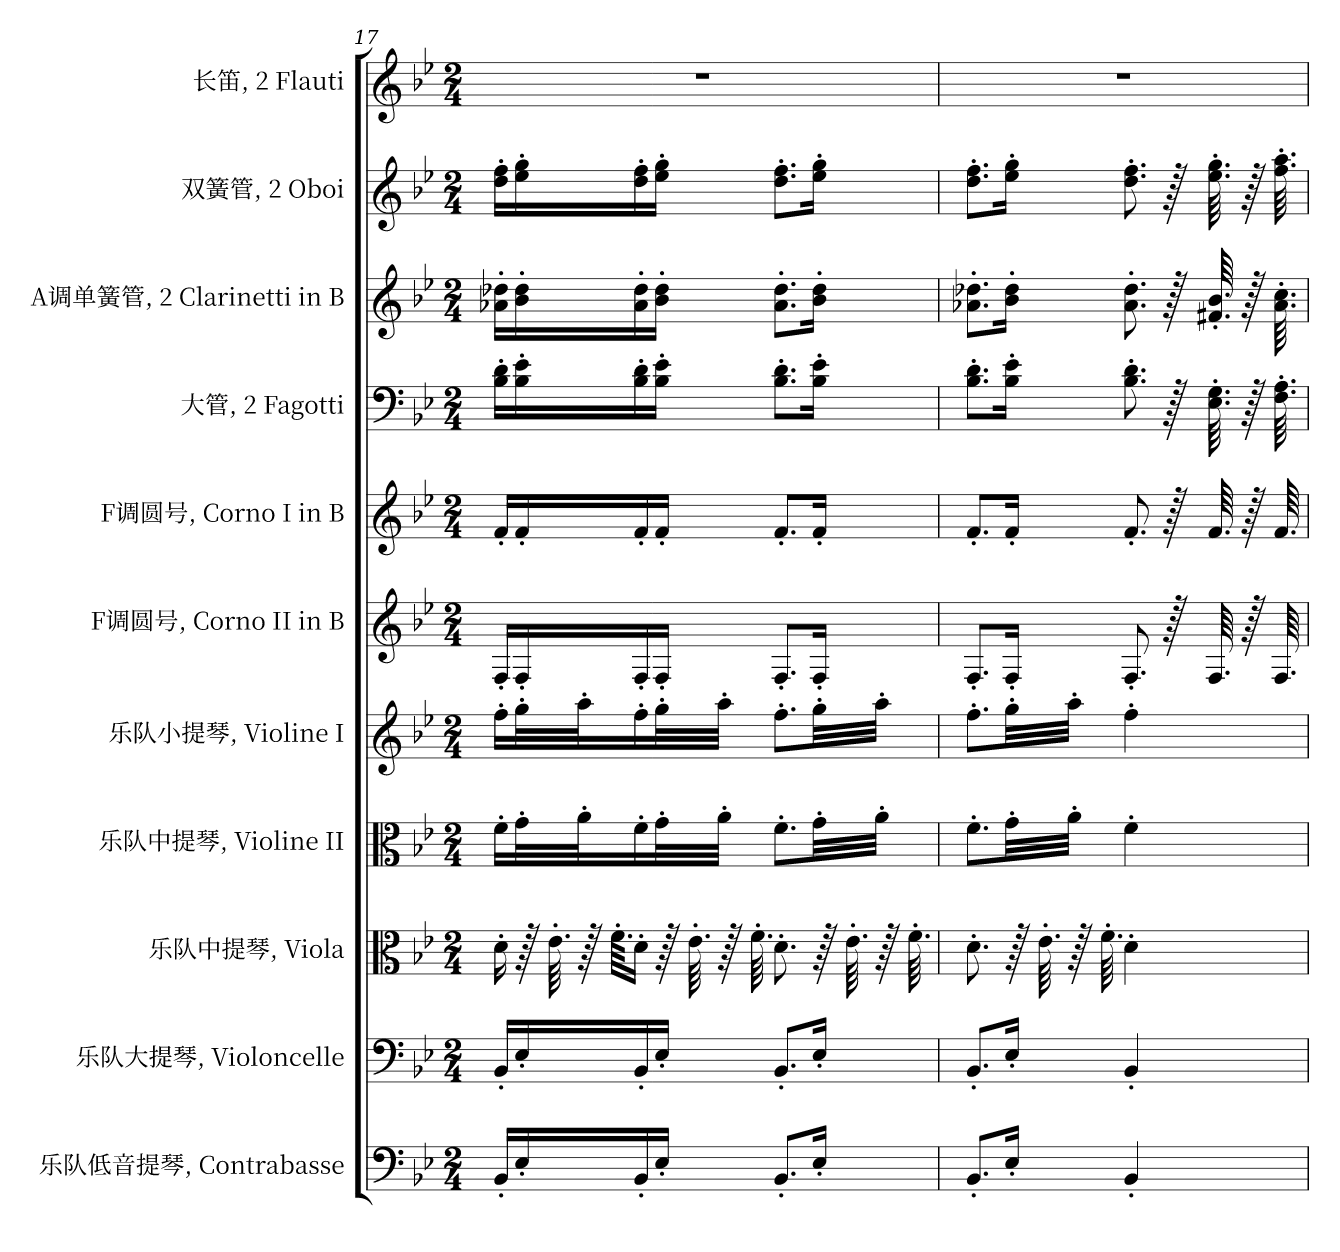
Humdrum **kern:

**kern	**kern	**kern	**kern	**kern	**kern	**kern	**kern	**kern	**kern	**kern
*part11	*part10	*part9	*part8	*part7	*part6	*part5	*part4	*part3	*part2	*part1
*staff11	*staff10	*staff9	*staff8	*staff7	*staff6	*staff5	*staff4	*staff3	*staff2	*staff1
*I"乐队低音提琴, Contrabasse	*I"乐队大提琴, Violoncelle	*I"乐队中提琴, Viola	*I"乐队中提琴, Violine II	*I"乐队小提琴, Violine I	*I"F调圆号, Corno II in B	*I"F调圆号, Corno I in B	*I"大管, 2 Fagotti	*I"A调单簧管, 2 Clarinetti in B	*I"双簧管, 2 Oboi	*I"长笛, 2 Flauti
*I'Cbs.	*	*	*	*	*	*	*	*I'A Cl.	*I'Ob.	*I'Fl.
*clefF4	*clefF4	*clefC3	*clefC3	*clefG2	*clefG2	*clefG2	*clefF4	*clefG2	*clefG2	*clefG2
*ITrd7c12	*	*	*	*	*ITrd4c7	*ITrd4c7	*	*ITrd2c3	*	*
*k[b-e-]	*k[b-e-]	*k[b-e-]	*k[b-e-]	*k[b-e-]	*k[b-e-a-]	*k[b-e-a-]	*k[b-e-]	*k[f#]	*k[b-e-]	*k[b-e-]
*M2/4	*M2/4	*M2/4	*M2/4	*M2/4	*M2/4	*M2/4	*M2/4	*M2/4	*M2/4	*M2/4
=17	=17	=17	=17	=17	=17	=17	=17	=17	=17	=17
16BBB-'/LL	16BB-'/LL	16d'\	16f'\LL	16ff'\LL	16BB-'/LL	16B-'/LL	16B-\' 16d\'LL	16fn\' 16b-X\'LL	16dd\' 16ff\'LL	2r
16EE-'/	16E-'/	128r	32g'\L	32gg'\L	16BB-'/	16B-'/	16B-\' 16e-\'	16g\' 16b-\'	16ee-\' 16gg\'	.
.	.	64.e-'\	.	.	.	.	.	.	.	.
.	.	128r	32a'\J	32aa'\J	.	.	.	.	.	.
.	.	64.f'\KKLL	.	.	.	.	.	.	.	.
16BBB-'/	16BB-'/	16d'\JJ	16f'\	16ff'\	16BB-'/	16B-'/	16B-\' 16d\'	16f\' 16b-\'	16dd\' 16ff\'	.
16EE-'/JJ	16E-'/JJ	128r	32g'\L	32gg'\L	16BB-'/JJ	16B-'/JJ	16B-\' 16e-\'JJ	16g\' 16b-\'JJ	16ee-\' 16gg\'JJ	.
.	.	64.e-'\	.	.	.	.	.	.	.	.
.	.	128r	32a'\JJJ	32aa'\JJJ	.	.	.	.	.	.
.	.	64.f'\	.	.	.	.	.	.	.	.
8.BBB-'/L	8.BB-'/L	8.d'\	8.f'\L	8.ff'\L	8.BB-'/L	8.B-'/L	8.B-\' 8.d\'L	8.f\' 8.b-\'L	8.dd\' 8.ff\'L	.
16EE-'/Jk	16E-'/Jk	128r	32g'\LL	32gg'\LL	16BB-'/Jk	16B-'/Jk	16B-\' 16e-\'Jk	16g\' 16b-\'Jk	16ee-\' 16gg\'Jk	.
.	.	64.e-'\	.	.	.	.	.	.	.	.
.	.	128r	32a'\JJJ	32aa'\JJJ	.	.	.	.	.	.
.	.	64.f'\	.	.	.	.	.	.	.	.
!!LO:PB:g=z
=18	=18	=18	=18	=18	=18	=18	=18	=18	=18	=18
*	*	*	*	*	*	*	*	*	*	*MM44
8.BBB-'/L	8.BB-'/L	8.d'\	8.f'\L	8.ff'\L	8.BB-'/L	8.B-'/L	8.B-\' 8.d\'L	8.fn\' 8.b-X\'L	8.dd\' 8.ff\'L	2r
16EE-'/Jk	16E-'/Jk	128r	32g'\LL	32gg'\LL	16BB-'/Jk	16B-'/Jk	16B-\' 16e-\'Jk	16g\' 16b-\'Jk	16ee-\' 16gg\'Jk	.
.	.	64.e-'\	.	.	.	.	.	.	.	.
.	.	128r	32a'\JJJ	32aa'\JJJ	.	.	.	.	.	.
.	.	64.f'\	.	.	.	.	.	.	.	.
4BBB-'/	4BB-'/	4d'\	4f'\	4ff'\	8.BB-'/	8.B-'/	8.B-\' 8.d\'	8.f\' 8.b-\'	8.dd\' 8.ff\'	.
.	.	.	.	.	128r	128r	128r	128r	128r	.
.	.	.	.	.	64.BB-/	64.B-/	64.E-\' 64.G\'	64.d#X/' 64.g/'	64.ee-\' 64.gg\'	.
.	.	.	.	.	128r	128r	128r	128r	128r	.
.	.	.	.	.	64.BB-/	64.B-/	64.F\' 64.A\'	64.f\' 64.a\'	64.ff\' 64.aa\'	.
=	=	=	=	=	=	=	=	=	=	=
*-	*-	*-	*-	*-	*-	*-	*-	*-	*-	*-
